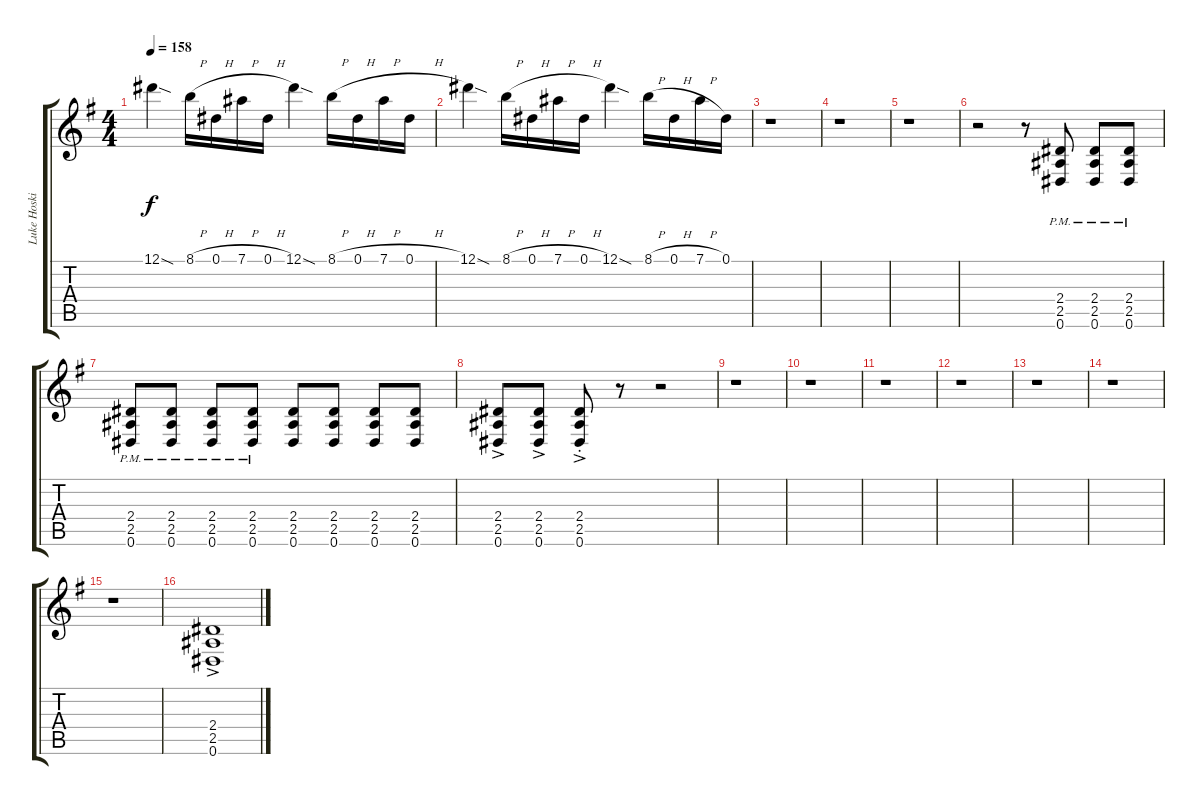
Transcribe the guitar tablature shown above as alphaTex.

\track ("Luke Hoskin" "Luke Hoski") {instrument overdrivenguitar}
\staff {score tabs}
\tuning (Eb4 Bb3 Gb3 Db3 Ab2 Eb2) {hide}
\ts (4 4)
\tempo 158
\clef g2
\ks g
12.1{sod}.4{dy f} 8.1{h}.16 0.1{h}.16 7.1{h}.16 0.1{h}.16 12.1{sod}.4 8.1{h}.16 0.1{h}.16 7.1{h}.16 0.1{h}.16 |
12.1{sod}.4 8.1{h}.16 0.1{h}.16 7.1{h}.16 0.1{h}.16 12.1{sod}.4 8.1{h}.16 0.1{h}.16 7.1{h}.16 0.1.16 |
r.1 |
r.1 |
r.1 |
r.2{volume 16} r.8 (2.4{pm} 2.5{pm} 0.6{pm}).8 (2.4{pm} 2.5{pm} 0.6{pm}).8 (2.4{pm} 2.5{pm} 0.6{pm}).8 |
(2.4{pm} 2.5{pm} 0.6{pm}).8 (2.4{pm} 2.5{pm} 0.6{pm}).8 (2.4{pm} 2.5{pm} 0.6{pm}).8 (2.4{pm} 2.5{pm} 0.6{pm}).8 (2.4 2.5 0.6).8 (2.4 2.5 0.6).8 (2.4 2.5 0.6).8 (2.4 2.5 0.6).8 |
(2.4{ac} 2.5{ac} 0.6{ac}).8 (2.4{ac} 2.5{ac} 0.6{ac}).8 (2.4{ac st} 2.5{ac st} 0.6{ac st}).8 r.8 r.2 |
r.1 |
r.1 |
r.1 |
r.1 |
r.1 |
r.1 |
r.1 |
(2.4{ac} 2.5{ac} 0.6{ac}).1
